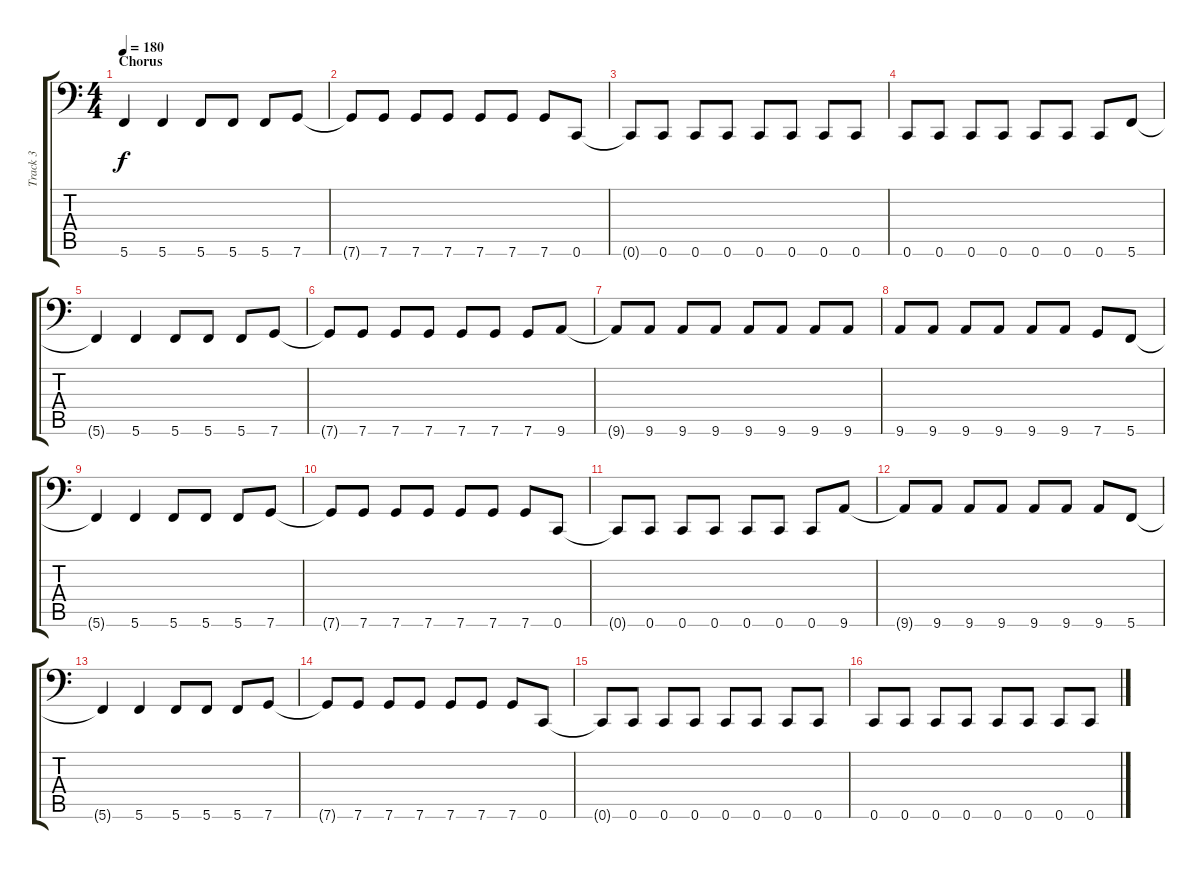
\track ("Track 3" "Track 3") {instrument electricbasspick}
\staff {score tabs}
\tuning (D3 A2 F2 C2 G1 C1) {hide}
\ts (4 4)
\section ("" "Chorus")
\tempo 180
\clef f4
\ks c
5.6.4{dy f} 5.6.4 5.6.8 5.6.8 5.6.8 7.6.8 |
7.6{t}.8 7.6.8 7.6.8 7.6.8 7.6.8 7.6.8 7.6.8 0.6.8 |
0.6{t}.8 0.6.8 0.6.8 0.6.8 0.6.8 0.6.8 0.6.8 0.6.8 |
0.6.8 0.6.8 0.6.8 0.6.8 0.6.8 0.6.8 0.6.8 5.6.8 |
5.6{t}.4 5.6.4 5.6.8 5.6.8 5.6.8 7.6.8 |
7.6{t}.8 7.6.8 7.6.8 7.6.8 7.6.8 7.6.8 7.6.8 9.6.8 |
9.6{t}.8 9.6.8 9.6.8 9.6.8 9.6.8 9.6.8 9.6.8 9.6.8 |
9.6.8 9.6.8 9.6.8 9.6.8 9.6.8 9.6.8 7.6.8 5.6.8 |
5.6{t}.4 5.6.4 5.6.8 5.6.8 5.6.8 7.6.8 |
7.6{t}.8 7.6.8 7.6.8 7.6.8 7.6.8 7.6.8 7.6.8 0.6.8 |
0.6{t}.8 0.6.8 0.6.8 0.6.8 0.6.8 0.6.8 0.6.8 9.6.8 |
9.6{t}.8 9.6.8 9.6.8 9.6.8 9.6.8 9.6.8 9.6.8 5.6.8 |
5.6{t}.4 5.6.4 5.6.8 5.6.8 5.6.8 7.6.8 |
7.6{t}.8 7.6.8 7.6.8 7.6.8 7.6.8 7.6.8 7.6.8 0.6.8 |
0.6{t}.8 0.6.8 0.6.8 0.6.8 0.6.8 0.6.8 0.6.8 0.6.8 |
0.6.8 0.6.8 0.6.8 0.6.8 0.6.8 0.6.8 0.6.8 0.6.8
